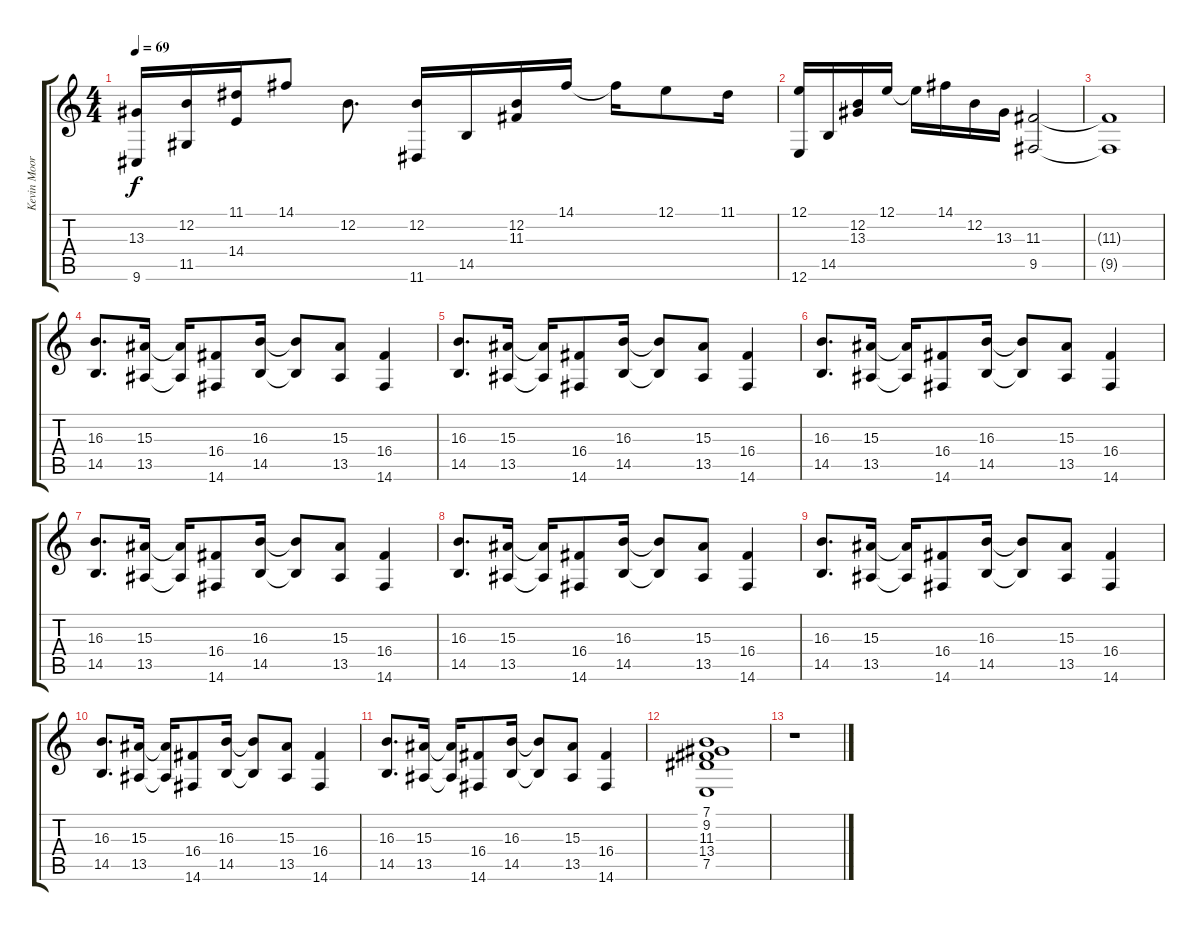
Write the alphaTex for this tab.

\track ("Kevin Moore" "Kevin Moor") {instrument acousticgrandpiano}
\staff {score tabs}
\tuning (E4 B3 G3 D3 A2 E2) {hide}
\ts (4 4)
\tempo 69
\clef g2
\ks c
(13.3 9.6).16{dy f} (12.2 11.5).16 (11.1 14.4).16 14.1.8 12.2.8{d} (12.2 11.6).16 14.5.16 (12.2 11.3).16 14.1.16 14.1{t}.16 12.1.8 11.1.16 |
(12.1 12.6).16 14.5.16 (12.2 13.3).16 12.1.16 12.1{t}.16 14.1.16 12.2.16 13.3.16 (11.3 9.5).2 |
(11.3{t} 9.5{t}).1 |
(16.3 14.5).8{d} (15.3 13.5).16 (15.3{t} 13.5{t}).16 (16.4 14.6).8 (16.3 14.5).16 (16.3{t} 14.5{t}).8 (15.3 13.5).8 (16.4 14.6).4 |
(16.3 14.5).8{d} (15.3 13.5).16 (15.3{t} 13.5{t}).16 (16.4 14.6).8 (16.3 14.5).16 (16.3{t} 14.5{t}).8 (15.3 13.5).8 (16.4 14.6).4 |
(16.3 14.5).8{d} (15.3 13.5).16 (15.3{t} 13.5{t}).16 (16.4 14.6).8 (16.3 14.5).16 (16.3{t} 14.5{t}).8 (15.3 13.5).8 (16.4 14.6).4 |
(16.3 14.5).8{d} (15.3 13.5).16 (15.3{t} 13.5{t}).16 (16.4 14.6).8 (16.3 14.5).16 (16.3{t} 14.5{t}).8 (15.3 13.5).8 (16.4 14.6).4 |
(16.3 14.5).8{d} (15.3 13.5).16 (15.3{t} 13.5{t}).16 (16.4 14.6).8 (16.3 14.5).16 (16.3{t} 14.5{t}).8 (15.3 13.5).8 (16.4 14.6).4 |
(16.3 14.5).8{d} (15.3 13.5).16 (15.3{t} 13.5{t}).16 (16.4 14.6).8 (16.3 14.5).16 (16.3{t} 14.5{t}).8 (15.3 13.5).8 (16.4 14.6).4 |
(16.3 14.5).8{d} (15.3 13.5).16 (15.3{t} 13.5{t}).16 (16.4 14.6).8 (16.3 14.5).16 (16.3{t} 14.5{t}).8 (15.3 13.5).8 (16.4 14.6).4 |
(16.3 14.5).8{d} (15.3 13.5).16 (15.3{t} 13.5{t}).16 (16.4 14.6).8 (16.3 14.5).16 (16.3{t} 14.5{t}).8 (15.3 13.5).8 (16.4 14.6).4 |
(7.1 9.2 11.3 13.4 7.5).1 |
r.1
